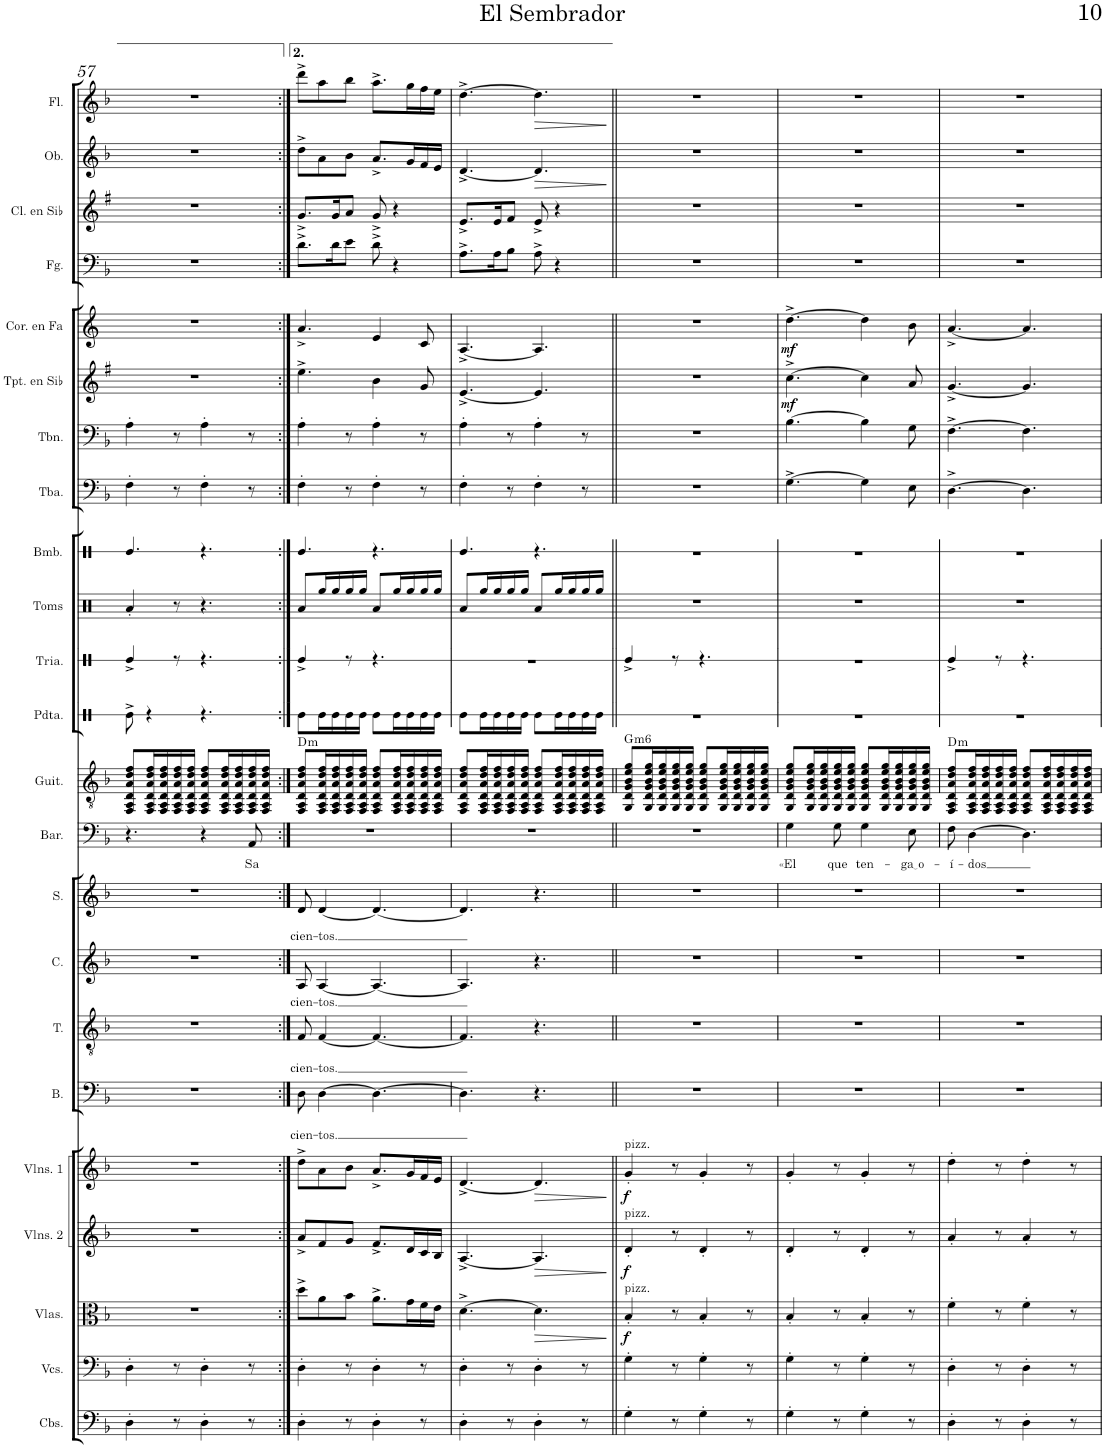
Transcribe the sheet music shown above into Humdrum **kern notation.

**kern	**kern	**kern	**dynam	**kern	**dynam	**kern	**dynam	**kern	**text	**text	**kern	**text	**text	**kern	**text	**text	**kern	**text	**text	**kern	**text	**kern	**harte	**kern	**kern	**kern	**kern	**kern	**kern	**kern	**dynam	**kern	**dynam	**kern	**kern	**kern	**dynam	**kern	**dynam
*part23	*part22	*part21	*part21	*part20	*part20	*part19	*part19	*part18	*part18	*part18	*part17	*part17	*part17	*part16	*part16	*part16	*part15	*part15	*part15	*part14	*part14	*part13	*part13	*part12	*part11	*part10	*part9	*part8	*part7	*part6	*part6	*part5	*part5	*part4	*part3	*part2	*part2	*part1	*part1
*staff23	*staff22	*staff21	*staff21	*staff20	*staff20	*staff19	*staff19	*staff18	*staff18	*staff18	*staff17	*staff17	*staff17	*staff16	*staff16	*staff16	*staff15	*staff15	*staff15	*staff14	*staff14	*staff13	*	*staff12	*staff11	*staff10	*staff9	*staff8	*staff7	*staff6	*staff6	*staff5	*staff5	*staff4	*staff3	*staff2	*staff2	*staff1	*staff1
*I"Contrabajos	*I"Violonchelos	*I"Violas	*	*I"Violines 2	*	*I"Violines 1	*	*I"Bajo	*	*	*I"Tenor	*	*	*I"Contralto	*	*	*I"Soprano	*	*	*I"Barítono	*	*I"Guitarra clásica	*	*I"Pandereta	*I"Triángulo	*I"Toms	*I"Bombo	*I"Tuba	*I"Trombón	*I"Trompeta en Sib	*	*I"Trompa en Fa	*	*I"Fagot	*I"Clarinete en Sib	*I"Oboe	*	*I"Flauta	*
*I'Cbs.	*I'Vcs.	*I'Vlas.	*	*I'Vlns. 2	*	*I'Vlns. 1	*	*I'B.	*	*	*I'T.	*	*	*I'C.	*	*	*I'S.	*	*	*I'Bar.	*	*I'Guit.	*	*I'Pdta.	*	*I'Toms	*I'Bmb.	*I'Tba.	*I'Tbn.	*I'Tpt. en Sib	*	*	*	*I'Fg.	*I'Cl. en Sib	*I'Ob.	*	*I'Fl.	*
!!LO:PB:g=z
*clefF4	*clefF4	*clefC3	*	*clefG2	*	*clefG2	*	*clefF4	*	*	*clefGv2	*	*	*clefG2	*	*	*clefG2	*	*	*clefF4	*	*clefGv2	*	*clefX	*clefX	*clefX	*clefX	*clefF4	*clefF4	*clefG2	*	*clefG2	*	*clefF4	*clefG2	*clefG2	*	*clefG2	*
*Trd7c12	*	*	*	*	*	*	*	*	*	*	*	*	*	*	*	*	*	*	*	*	*	*	*	*	*	*	*	*	*	*Trd1c2	*	*Trd4c7	*	*	*Trd1c2	*	*	*	*
*k[b-]	*k[b-]	*k[b-]	*	*k[b-]	*	*k[b-]	*	*k[b-]	*	*	*k[b-]	*	*	*k[b-]	*	*	*k[b-]	*	*	*k[b-]	*	*k[b-]	*	*k[]	*k[]	*k[]	*k[]	*k[b-]	*k[b-]	*k[f#]	*	*k[]	*	*k[b-]	*k[f#]	*k[b-]	*	*k[b-]	*
*M6/8	*M6/8	*M6/8	*	*M6/8	*	*M6/8	*	*M6/8	*	*	*M6/8	*	*	*M6/8	*	*	*M6/8	*	*	*M6/8	*	*M6/8	*	*M6/8	*M6/8	*M6/8	*M6/8	*M6/8	*M6/8	*M6/8	*	*M6/8	*	*M6/8	*M6/8	*M6/8	*	*M6/8	*
=57	=57	=57	=57	=57	=57	=57	=57	=57	=57	=57	=57	=57	=57	=57	=57	=57	=57	=57	=57	=57	=57	=57	=57	=57	=57	=57	=57	=57	=57	=57	=57	=57	=57	=57	=57	=57	=57	=57	=57
4D'\	4D'\	2.r	.	2.r	.	2.r	.	2.r	.	.	2.r	.	.	2.r	.	.	2.r	.	.	4.r	.	8FF/ 8AA/ 8D/ 8A/ 8d/ 8f/L	.	8Re^\	4Re^/	4Ra'/	4.Re/	4F'\	4A'\	2.r	.	2.r	.	2.r	2.r	2.r	.	2.r	.
.	.	.	.	.	.	.	.	.	.	.	.	.	.	.	.	.	.	.	.	.	.	16FF/ 16AA/ 16D/ 16A/ 16d/ 16f/L	.	4r	.	.	.	.	.	.	.	.	.	.	.	.	.	.	.
.	.	.	.	.	.	.	.	.	.	.	.	.	.	.	.	.	.	.	.	.	.	16FF/ 16AA/ 16D/ 16A/ 16d/ 16f/	.	.	.	.	.	.	.	.	.	.	.	.	.	.	.	.	.
8r	8r	.	.	.	.	.	.	.	.	.	.	.	.	.	.	.	.	.	.	.	.	16FF/ 16AA/ 16D/ 16A/ 16d/ 16f/	.	.	8r	8r	.	8r	8r	.	.	.	.	.	.	.	.	.	.
.	.	.	.	.	.	.	.	.	.	.	.	.	.	.	.	.	.	.	.	.	.	16FF/ 16AA/ 16D/ 16A/ 16d/ 16f/JJ	.	.	.	.	.	.	.	.	.	.	.	.	.	.	.	.	.
4D'\	4D'\	.	.	.	.	.	.	.	.	.	.	.	.	.	.	.	.	.	.	4r	.	8FF/ 8AA/ 8D/ 8A/ 8d/ 8f/L	.	4.r	4.r	4.r	4.r	4F'\	4A'\	.	.	.	.	.	.	.	.	.	.
.	.	.	.	.	.	.	.	.	.	.	.	.	.	.	.	.	.	.	.	.	.	16FF/ 16AA/ 16D/ 16A/ 16d/ 16f/L	.	.	.	.	.	.	.	.	.	.	.	.	.	.	.	.	.
.	.	.	.	.	.	.	.	.	.	.	.	.	.	.	.	.	.	.	.	.	.	16FF/ 16AA/ 16D/ 16A/ 16d/ 16f/	.	.	.	.	.	.	.	.	.	.	.	.	.	.	.	.	.
!	!	!	!	!	!	!	!	!	!	!	!	!	!	!	!	!	!	!	!	!	!LO:LY:b	!	!	!	!	!	!	!	!	!	!	!	!	!	!	!	!	!	!
8r	8r	.	.	.	.	.	.	.	.	.	.	.	.	.	.	.	.	.	.	8AA/	Sa	16FF/ 16AA/ 16D/ 16A/ 16d/ 16f/	.	.	.	.	.	8r	8r	.	.	.	.	.	.	.	.	.	.
.	.	.	.	.	.	.	.	.	.	.	.	.	.	.	.	.	.	.	.	.	.	16FF/ 16AA/ 16D/ 16A/ 16d/ 16f/JJ	.	.	.	.	.	.	.	.	.	.	.	.	.	.	.	.	.
=58:|!	=58:|!	=58:|!	=58:|!	=58:|!	=58:|!	=58:|!	=58:|!	=58:|!	=58:|!	=58:|!	=58:|!	=58:|!	=58:|!	=58:|!	=58:|!	=58:|!	=58:|!	=58:|!	=58:|!	=58:|!	=58:|!	=58:|!	=58:|!	=58:|!	=58:|!	=58:|!	=58:|!	=58:|!	=58:|!	=58:|!	=58:|!	=58:|!	=58:|!	=58:|!	=58:|!	=58:|!	=58:|!	=58:|!	=58:|!
!	!	!	!	!	!	!	!	!	!	!LO:LY:b	!	!	!LO:LY:b	!	!	!LO:LY:b	!	!	!LO:LY:b	!	!	!	!LO:H:kt=m	!	!	!	!	!	!	!	!	!	!	!	!	!	!	!	!
4D'\	4D'\	8dd^\L	.	8a^/L	.	8dd^\L	.	8D\	.	-cien-	8F/	.	-cien-	8A/	.	-cien-	8d/	.	-cien-	2.r	.	8FF/ 8AA/ 8D/ 8A/ 8d/ 8f/L	D:min	8Re\L	4Re^/	8Ra/L	4.Re/	4F'\	4A'\	4.ee^\	.	4.a^/	.	8.d^\L	8.g^/L	8dd^\L	.	8ddd^\L	.
!	!	!	!	!	!	!	!	!	!	!LO:LY:b	!	!	!LO:LY:b	!	!	!LO:LY:b	!	!	!LO:LY:b	!	!	!	!	!	!	!	!	!	!	!	!	!	!	!	!	!	!	!	!
.	.	8a\	.	8f/	.	8a\	.	[4D\	.	-tos.	[4F/	.	-tos.	[4A/	.	-tos.	[4d/	.	-tos.	.	.	16FF/ 16AA/ 16D/ 16A/ 16d/ 16f/L	.	16Re\L	.	16Rgg/L	.	.	.	.	.	.	.	.	.	8a\	.	8aa\	.
.	.	.	.	.	.	.	.	.	.	.	.	.	.	.	.	.	.	.	.	.	.	16FF/ 16AA/ 16D/ 16A/ 16d/ 16f/	.	16Re\	.	16Rgg/	.	.	.	.	.	.	.	16d\K	16g/K	.	.	.	.
8r	8r	8b-\J	.	8g/J	.	8b-\J	.	.	.	.	.	.	.	.	.	.	.	.	.	.	.	16FF/ 16AA/ 16D/ 16A/ 16d/ 16f/	.	16Re\	8r	16Rgg/	.	8r	8r	.	.	.	.	8e\J	8a/J	8b-\J	.	8bb-\J	.
.	.	.	.	.	.	.	.	.	.	.	.	.	.	.	.	.	.	.	.	.	.	16FF/ 16AA/ 16D/ 16A/ 16d/ 16f/JJ	.	16Re\JJ	.	16Rgg/JJ	.	.	.	.	.	.	.	.	.	.	.	.	.
4D'\	4D'\	8.a^\L	.	8.f^/L	.	8.a^/L	.	4.D\_	.	.	4.F/_	.	.	4.A/_	.	.	4.d/_	.	.	.	.	8FF/ 8AA/ 8D/ 8A/ 8d/ 8f/L	.	8Re\L	4.r	8Ra/L	4.r	4F'\	4A'\	4b\	.	4e/	.	8d^\	8g^/	8.a^/L	.	8.aa^\L	.
.	.	.	.	.	.	.	.	.	.	.	.	.	.	.	.	.	.	.	.	.	.	16FF/ 16AA/ 16D/ 16A/ 16d/ 16f/L	.	16Re\L	.	16Rgg/L	.	.	.	.	.	.	.	4r	4r	.	.	.	.
.	.	16g\L	.	16d/L	.	16g/L	.	.	.	.	.	.	.	.	.	.	.	.	.	.	.	16FF/ 16AA/ 16D/ 16A/ 16d/ 16f/	.	16Re\	.	16Rgg/	.	.	.	.	.	.	.	.	.	16g/L	.	16gg\L	.
8r	8r	16f\	.	16c/	.	16f/	.	.	.	.	.	.	.	.	.	.	.	.	.	.	.	16FF/ 16AA/ 16D/ 16A/ 16d/ 16f/	.	16Re\	.	16Rgg/	.	8r	8r	8g/	.	8c/	.	.	.	16f/	.	16ff\	.
.	.	16e\JJ	.	16B-/JJ	.	16e/JJ	.	.	.	.	.	.	.	.	.	.	.	.	.	.	.	16FF/ 16AA/ 16D/ 16A/ 16d/ 16f/JJ	.	16Re\JJ	.	16Rgg/JJ	.	.	.	.	.	.	.	.	.	16e/JJ	.	16ee\JJ	.
=59	=59	=59	=59	=59	=59	=59	=59	=59	=59	=59	=59	=59	=59	=59	=59	=59	=59	=59	=59	=59	=59	=59	=59	=59	=59	=59	=59	=59	=59	=59	=59	=59	=59	=59	=59	=59	=59	=59	=59
4D'\	4D'\	[4.d^\	.	[4.A^/	.	[4.d^/	.	4.D\]	.	.	4.F/]	.	.	4.A/]	.	.	4.d/]	.	.	2.r	.	8FF/ 8AA/ 8D/ 8A/ 8d/ 8f/L	.	8Re\L	2.r	8Ra/L	4.Re/	4F'\	4A'\	[4.e^/	.	[4.A^/	.	8.A^\L	8.e^/L	[4.d^/	.	[4.dd^\	.
.	.	.	.	.	.	.	.	.	.	.	.	.	.	.	.	.	.	.	.	.	.	16FF/ 16AA/ 16D/ 16A/ 16d/ 16f/L	.	16Re\L	.	16Rgg/L	.	.	.	.	.	.	.	.	.	.	.	.	.
.	.	.	.	.	.	.	.	.	.	.	.	.	.	.	.	.	.	.	.	.	.	16FF/ 16AA/ 16D/ 16A/ 16d/ 16f/	.	16Re\	.	16Rgg/	.	.	.	.	.	.	.	16A\K	16e/K	.	.	.	.
8r	8r	.	.	.	.	.	.	.	.	.	.	.	.	.	.	.	.	.	.	.	.	16FF/ 16AA/ 16D/ 16A/ 16d/ 16f/	.	16Re\	.	16Rgg/	.	8r	8r	.	.	.	.	8B-\J	8f#/J	.	.	.	.
.	.	.	.	.	.	.	.	.	.	.	.	.	.	.	.	.	.	.	.	.	.	16FF/ 16AA/ 16D/ 16A/ 16d/ 16f/JJ	.	16Re\JJ	.	16Rgg/JJ	.	.	.	.	.	.	.	.	.	.	.	.	.
!	!	!	!LO:HP:b	!	!LO:HP:b	!	!LO:HP:b	!	!	!	!	!	!	!	!	!	!	!	!	!	!	!	!	!	!	!	!	!	!	!	!	!	!	!	!	!	!LO:HP:b	!	!LO:HP:b
4D'\	4D'\	4.d\]	>	4.A/]	>	4.d/]	>	4.r	.	.	4.r	.	.	4.r	.	.	4.r	.	.	.	.	8FF/ 8AA/ 8D/ 8A/ 8d/ 8f/L	.	8Re\L	.	8Ra/L	4.r	4F'\	4A'\	4.e/]	.	4.A/]	.	8A^\	8e^/	4.d/]	>	4.dd\]	>
.	.	.	.	.	.	.	.	.	.	.	.	.	.	.	.	.	.	.	.	.	.	16FF/ 16AA/ 16D/ 16A/ 16d/ 16f/L	.	16Re\L	.	16Rgg/L	.	.	.	.	.	.	.	4r	4r	.	.	.	.
.	.	.	.	.	.	.	.	.	.	.	.	.	.	.	.	.	.	.	.	.	.	16FF/ 16AA/ 16D/ 16A/ 16d/ 16f/	.	16Re\	.	16Rgg/	.	.	.	.	.	.	.	.	.	.	.	.	.
8r	8r	.	.	.	.	.	.	.	.	.	.	.	.	.	.	.	.	.	.	.	.	16FF/ 16AA/ 16D/ 16A/ 16d/ 16f/	.	16Re\	.	16Rgg/	.	8r	8r	.	.	.	.	.	.	.	.	.	.
.	.	.	.	.	.	.	.	.	.	.	.	.	.	.	.	.	.	.	.	.	.	16FF/ 16AA/ 16D/ 16A/ 16d/ 16f/JJ	.	16Re\JJ	.	16Rgg/JJ	.	.	.	.	.	.	.	.	.	.	.	.	.
.	.	.	]	.	]	.	]	.	.	.	.	.	.	.	.	.	.	.	.	.	.	.	.	.	.	.	.	.	.	.	.	.	.	.	.	.	]	.	]
=60||	=60||	=60||	=60||	=60||	=60||	=60||	=60||	=60||	=60||	=60||	=60||	=60||	=60||	=60||	=60||	=60||	=60||	=60||	=60||	=60||	=60||	=60||	=60||	=60||	=60||	=60||	=60||	=60||	=60||	=60||	=60||	=60||	=60||	=60||	=60||	=60||	=60||	=60||	=60||
!	!	!	!	!	!	!LO:TX:a:t=pizz.	!	!	!	!	!	!	!	!	!	!	!	!	!	!	!	!	!	!	!	!	!	!	!	!	!	!	!	!	!	!	!	!	!
!	!	!	!	!LO:TX:a:t=pizz.	!	!	!	!	!	!	!	!	!	!	!	!	!	!	!	!	!	!	!	!	!	!	!	!	!	!	!	!	!	!	!	!	!	!	!
!	!	!LO:TX:a:t=pizz.	!	!	!	!	!	!	!	!	!	!	!	!	!	!	!	!	!	!	!	!	!	!	!	!	!	!	!	!	!	!	!	!	!	!	!	!	!
!	!	!	!LO:DY:b	!	!LO:DY:b	!	!LO:DY:b	!	!	!	!	!	!	!	!	!	!	!	!	!	!	!	!LO:H:kt=m6	!	!	!	!	!	!	!	!	!	!	!	!	!	!	!	!
4G'\	4G'\	4B-'/	f	4d'/	f	4g'/	f	2.r	.	.	2.r	.	.	2.r	.	.	2.r	.	.	2.r	.	8GG/ 8D/ 8G/ 8B-/ 8e/ 8g/L	G:min6	2.r	4Re^/	2.r	2.r	2.r	2.r	2.r	.	2.r	.	2.r	2.r	2.r	.	2.r	.
.	.	.	.	.	.	.	.	.	.	.	.	.	.	.	.	.	.	.	.	.	.	16GG/ 16D/ 16G/ 16B-/ 16e/ 16g/L	.	.	.	.	.	.	.	.	.	.	.	.	.	.	.	.	.
.	.	.	.	.	.	.	.	.	.	.	.	.	.	.	.	.	.	.	.	.	.	16GG/ 16D/ 16G/ 16B-/ 16e/ 16g/	.	.	.	.	.	.	.	.	.	.	.	.	.	.	.	.	.
8r	8r	8r	.	8r	.	8r	.	.	.	.	.	.	.	.	.	.	.	.	.	.	.	16GG/ 16D/ 16G/ 16B-/ 16e/ 16g/	.	.	8r	.	.	.	.	.	.	.	.	.	.	.	.	.	.
.	.	.	.	.	.	.	.	.	.	.	.	.	.	.	.	.	.	.	.	.	.	16GG/ 16D/ 16G/ 16B-/ 16e/ 16g/JJ	.	.	.	.	.	.	.	.	.	.	.	.	.	.	.	.	.
4G'\	4G'\	4B-'/	.	4d'/	.	4g'/	.	.	.	.	.	.	.	.	.	.	.	.	.	.	.	8GG/ 8D/ 8G/ 8B-/ 8e/ 8g/L	.	.	4.r	.	.	.	.	.	.	.	.	.	.	.	.	.	.
.	.	.	.	.	.	.	.	.	.	.	.	.	.	.	.	.	.	.	.	.	.	16GG/ 16D/ 16G/ 16B-/ 16e/ 16g/L	.	.	.	.	.	.	.	.	.	.	.	.	.	.	.	.	.
.	.	.	.	.	.	.	.	.	.	.	.	.	.	.	.	.	.	.	.	.	.	16GG/ 16D/ 16G/ 16B-/ 16e/ 16g/	.	.	.	.	.	.	.	.	.	.	.	.	.	.	.	.	.
8r	8r	8r	.	8r	.	8r	.	.	.	.	.	.	.	.	.	.	.	.	.	.	.	16GG/ 16D/ 16G/ 16B-/ 16e/ 16g/	.	.	.	.	.	.	.	.	.	.	.	.	.	.	.	.	.
.	.	.	.	.	.	.	.	.	.	.	.	.	.	.	.	.	.	.	.	.	.	16GG/ 16D/ 16G/ 16B-/ 16e/ 16g/JJ	.	.	.	.	.	.	.	.	.	.	.	.	.	.	.	.	.
=61	=61	=61	=61	=61	=61	=61	=61	=61	=61	=61	=61	=61	=61	=61	=61	=61	=61	=61	=61	=61	=61	=61	=61	=61	=61	=61	=61	=61	=61	=61	=61	=61	=61	=61	=61	=61	=61	=61	=61
!	!	!	!	!	!	!	!	!	!	!	!	!	!	!	!	!	!	!	!	!	!LO:LY:b	!	!	!	!	!	!	!	!	!	!LO:DY:b	!	!LO:DY:b	!	!	!	!	!	!
4G'\	4G'\	4B-'/	.	4d'/	.	4g'/	.	2.r	.	.	2.r	.	.	2.r	.	.	2.r	.	.	4G\	«El	8GG/ 8D/ 8G/ 8B-/ 8e/ 8g/L	.	2.r	2.r	2.r	2.r	[4.G^\	[4.B-\	[4.cc^\	mf	[4.dd^\	mf	2.r	2.r	2.r	.	2.r	.
.	.	.	.	.	.	.	.	.	.	.	.	.	.	.	.	.	.	.	.	.	.	16GG/ 16D/ 16G/ 16B-/ 16e/ 16g/L	.	.	.	.	.	.	.	.	.	.	.	.	.	.	.	.	.
.	.	.	.	.	.	.	.	.	.	.	.	.	.	.	.	.	.	.	.	.	.	16GG/ 16D/ 16G/ 16B-/ 16e/ 16g/	.	.	.	.	.	.	.	.	.	.	.	.	.	.	.	.	.
!	!	!	!	!	!	!	!	!	!	!	!	!	!	!	!	!	!	!	!	!	!LO:LY:b	!	!	!	!	!	!	!	!	!	!	!	!	!	!	!	!	!	!
8r	8r	8r	.	8r	.	8r	.	.	.	.	.	.	.	.	.	.	.	.	.	8G\	que	16GG/ 16D/ 16G/ 16B-/ 16e/ 16g/	.	.	.	.	.	.	.	.	.	.	.	.	.	.	.	.	.
.	.	.	.	.	.	.	.	.	.	.	.	.	.	.	.	.	.	.	.	.	.	16GG/ 16D/ 16G/ 16B-/ 16e/ 16g/JJ	.	.	.	.	.	.	.	.	.	.	.	.	.	.	.	.	.
!	!	!	!	!	!	!	!	!	!	!	!	!	!	!	!	!	!	!	!	!	!LO:LY:b	!	!	!	!	!	!	!	!	!	!	!	!	!	!	!	!	!	!
4G'\	4G'\	4B-'/	.	4d'/	.	4g'/	.	.	.	.	.	.	.	.	.	.	.	.	.	4G\	ten-	8GG/ 8D/ 8G/ 8B-/ 8e/ 8g/L	.	.	.	.	.	4G\]	4B-\]	4cc\]	.	4dd\]	.	.	.	.	.	.	.
.	.	.	.	.	.	.	.	.	.	.	.	.	.	.	.	.	.	.	.	.	.	16GG/ 16D/ 16G/ 16B-/ 16e/ 16g/L	.	.	.	.	.	.	.	.	.	.	.	.	.	.	.	.	.
.	.	.	.	.	.	.	.	.	.	.	.	.	.	.	.	.	.	.	.	.	.	16GG/ 16D/ 16G/ 16B-/ 16e/ 16g/	.	.	.	.	.	.	.	.	.	.	.	.	.	.	.	.	.
!	!	!	!	!	!	!	!	!	!	!	!	!	!	!	!	!	!	!	!	!	!LO:LY:b	!	!	!	!	!	!	!	!	!	!	!	!	!	!	!	!	!	!
8r	8r	8r	.	8r	.	8r	.	.	.	.	.	.	.	.	.	.	.	.	.	8E\	ga o	16GG/ 16D/ 16G/ 16B-/ 16e/ 16g/	.	.	.	.	.	8E\	8G\	8a/	.	8b\	.	.	.	.	.	.	.
.	.	.	.	.	.	.	.	.	.	.	.	.	.	.	.	.	.	.	.	.	.	16GG/ 16D/ 16G/ 16B-/ 16e/ 16g/JJ	.	.	.	.	.	.	.	.	.	.	.	.	.	.	.	.	.
=62	=62	=62	=62	=62	=62	=62	=62	=62	=62	=62	=62	=62	=62	=62	=62	=62	=62	=62	=62	=62	=62	=62	=62	=62	=62	=62	=62	=62	=62	=62	=62	=62	=62	=62	=62	=62	=62	=62	=62
!	!	!	!	!	!	!	!	!	!	!	!	!	!	!	!	!	!	!	!	!	!LO:LY:b	!	!LO:H:kt=m	!	!	!	!	!	!	!	!	!	!	!	!	!	!	!	!
4D'\	4D'\	4f'\	.	4a'/	.	4dd'\	.	2.r	.	.	2.r	.	.	2.r	.	.	2.r	.	.	8F\	-í-	8FF/ 8AA/ 8D/ 8A/ 8d/ 8f/L	D:min	2.r	4Re^/	2.r	2.r	[4.D^\	[4.F^\	[4.g^/	.	[4.a^/	.	2.r	2.r	2.r	.	2.r	.
!	!	!	!	!	!	!	!	!	!	!	!	!	!	!	!	!	!	!	!	!	!LO:LY:b	!	!	!	!	!	!	!	!	!	!	!	!	!	!	!	!	!	!
.	.	.	.	.	.	.	.	.	.	.	.	.	.	.	.	.	.	.	.	[4D\	-dos	16FF/ 16AA/ 16D/ 16A/ 16d/ 16f/L	.	.	.	.	.	.	.	.	.	.	.	.	.	.	.	.	.
.	.	.	.	.	.	.	.	.	.	.	.	.	.	.	.	.	.	.	.	.	.	16FF/ 16AA/ 16D/ 16A/ 16d/ 16f/	.	.	.	.	.	.	.	.	.	.	.	.	.	.	.	.	.
8r	8r	8r	.	8r	.	8r	.	.	.	.	.	.	.	.	.	.	.	.	.	.	.	16FF/ 16AA/ 16D/ 16A/ 16d/ 16f/	.	.	8r	.	.	.	.	.	.	.	.	.	.	.	.	.	.
.	.	.	.	.	.	.	.	.	.	.	.	.	.	.	.	.	.	.	.	.	.	16FF/ 16AA/ 16D/ 16A/ 16d/ 16f/JJ	.	.	.	.	.	.	.	.	.	.	.	.	.	.	.	.	.
4D'\	4D'\	4f'\	.	4a'/	.	4dd'\	.	.	.	.	.	.	.	.	.	.	.	.	.	4.D\]	.	8FF/ 8AA/ 8D/ 8A/ 8d/ 8f/L	.	.	4.r	.	.	4.D\]	4.F\]	4.g/]	.	4.a/]	.	.	.	.	.	.	.
.	.	.	.	.	.	.	.	.	.	.	.	.	.	.	.	.	.	.	.	.	.	16FF/ 16AA/ 16D/ 16A/ 16d/ 16f/L	.	.	.	.	.	.	.	.	.	.	.	.	.	.	.	.	.
.	.	.	.	.	.	.	.	.	.	.	.	.	.	.	.	.	.	.	.	.	.	16FF/ 16AA/ 16D/ 16A/ 16d/ 16f/	.	.	.	.	.	.	.	.	.	.	.	.	.	.	.	.	.
8r	8r	8r	.	8r	.	8r	.	.	.	.	.	.	.	.	.	.	.	.	.	.	.	16FF/ 16AA/ 16D/ 16A/ 16d/ 16f/	.	.	.	.	.	.	.	.	.	.	.	.	.	.	.	.	.
.	.	.	.	.	.	.	.	.	.	.	.	.	.	.	.	.	.	.	.	.	.	16FF/ 16AA/ 16D/ 16A/ 16d/ 16f/JJ	.	.	.	.	.	.	.	.	.	.	.	.	.	.	.	.	.
=	=	=	=	=	=	=	=	=	=	=	=	=	=	=	=	=	=	=	=	=	=	=	=	=	=	=	=	=	=	=	=	=	=	=	=	=	=	=	=
*-	*-	*-	*-	*-	*-	*-	*-	*-	*-	*-	*-	*-	*-	*-	*-	*-	*-	*-	*-	*-	*-	*-	*-	*-	*-	*-	*-	*-	*-	*-	*-	*-	*-	*-	*-	*-	*-	*-	*-
